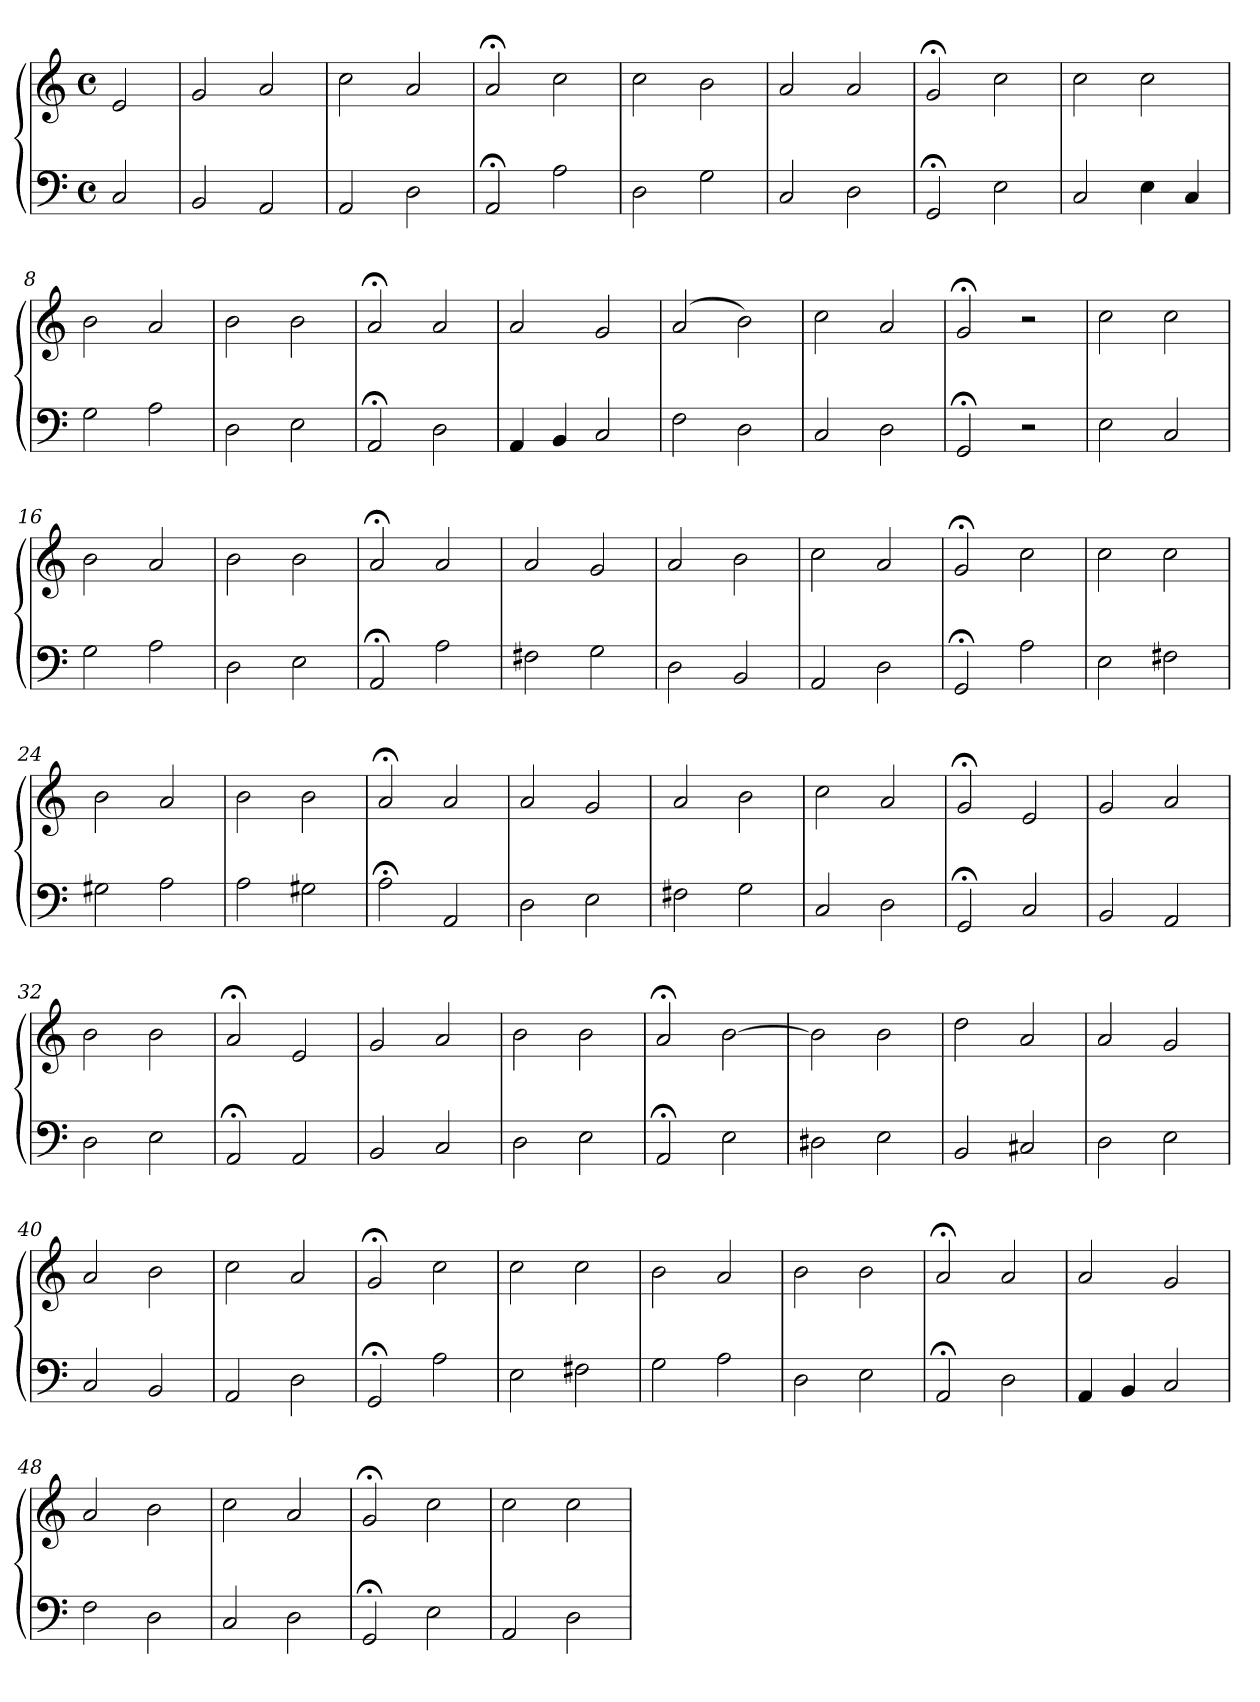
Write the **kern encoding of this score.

**kern	**kern
*part1	*part1
*staff2	*staff1
*clefF4	*clefG2
*M4/4	*M4/4
*met(c)	*met(c)
=	=
2C	2e
=1	=1
2BB	2g
2AA	2a
=2	=2
2AA	2cc
2D	2a
=3	=3
2AA;<	2a;<
2A	2cc
=4	=4
2D	2cc
2G	2b
=5	=5
2C	2a
2D	2a
=6	=6
2GG;<	2g;<
2E	2cc
=7	=7
2C	2cc
4E	2cc
4C	.
=8	=8
2G	2b
2A	2a
=9	=9
2D	2b
2E	2b
=10	=10
2AA;<	2a;<
2D	2a
!!LO:LB:g=z
=11	=11
4AA	2a
4BB	.
2C	2g
=12	=12
2F	(2a
2D	2b)
=13	=13
2C	2cc
2D	2a
=14	=14
2GG;<	2g;<
2r	2r
=15	=15
2E	2cc
2C	2cc
=16	=16
2G	2b
2A	2a
=17	=17
2D	2b
2E	2b
=18	=18
2AA;<	2a;<
2A	2a
=19	=19
2F#X	2a
2G	2g
=20	=20
2D	2a
2BB	2b
=21	=21
2AA	2cc
2D	2a
=22	=22
2GG;<	2g;<
2A	2cc
!!LO:LB:g=z
=23	=23
2E	2cc
2F#X	2cc
=24	=24
2G#X	2b
2A	2a
=25	=25
2A	2b
2G#X	2b
=26	=26
2A;<	2a;<
2AA	2a
=27	=27
2D	2a
2E	2g
=28	=28
2F#X	2a
2G	2b
=29	=29
2C	2cc
2D	2a
=30	=30
2GG;<	2g;<
2C	2e
=31	=31
2BB	2g
2AA	2a
=32	=32
2D	2b
2E	2b
=33	=33
2AA;<	2a;<
2AA	2e
=34	=34
2BB	2g
2C	2a
=35	=35
2D	2b
2E	2b
!!LO:LB:g=z
=36	=36
2AA;<	2a;<
2E	[2b
=37	=37
2D#X	2b]
2E	2b
=38	=38
2BB	2dd
2C#X	2a
=39	=39
2D	2a
2E	2g
=40	=40
2C	2a
2BB	2b
=41	=41
2AA	2cc
2D	2a
=42	=42
2GG;<	2g;<
2A	2cc
=43	=43
2E	2cc
2F#X	2cc
=44	=44
2G	2b
2A	2a
=45	=45
2D	2b
2E	2b
=46	=46
2AA;<	2a;<
2D	2a
!!LO:LB:g=z
=47	=47
4AA	2a
4BB	.
2C	2g
=48	=48
2F	2a
2D	2b
=49	=49
2C	2cc
2D	2a
=50	=50
2GG;<	2g;<
2E	2cc
=51	=51
2AA	2cc
2D	2cc
=	=
*-	*-
